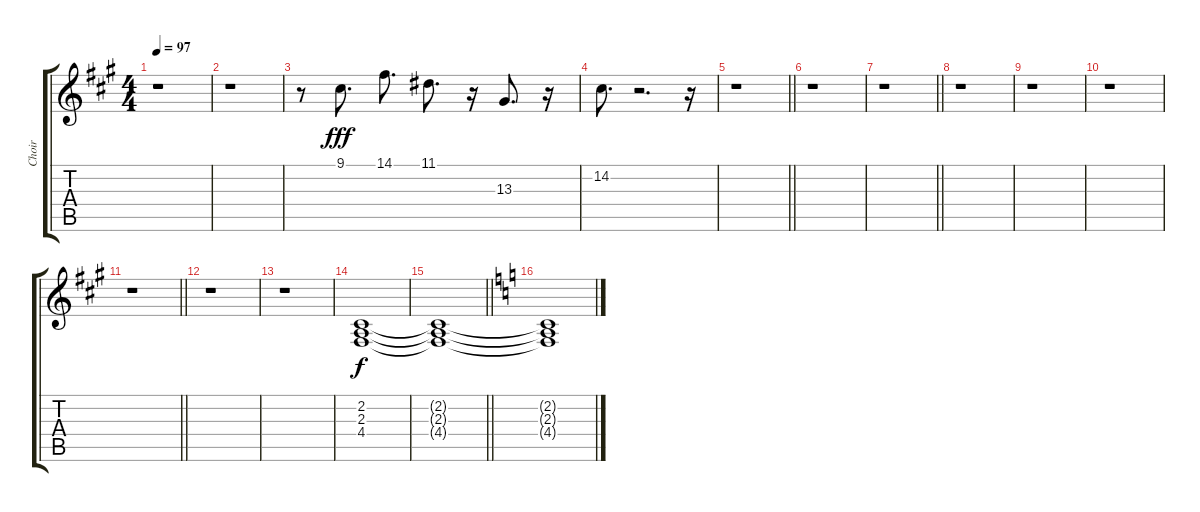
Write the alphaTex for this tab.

\track ("Choir" "Choir") {instrument choiraahs}
\staff {score tabs}
\tuning (E4 B3 G3 D3 A2 E2) {hide}
\ts (4 4)
\tempo 97
\clef g2
\ks a
r.1{dy fff} |
r.1 |
r.8 9.1.8{d} 14.1.8{d} 11.1.8{d} r.16 13.3.8{d} r.16 |
14.2.8{d} r.2{d} r.16 |
\barLineRight lightlight
r.1 |
r.1 |
\barLineRight lightlight
r.1 |
r.1 |
r.1 |
r.1 |
\barLineRight lightlight
r.1 |
r.1 |
r.1 |
(2.2 2.3 4.4).1{dy f} |
\barLineRight lightlight
(2.2{t} 2.3{t} 4.4{t}).1 |
\ks c
(2.2{t} 2.3{t} 4.4{t}).1
